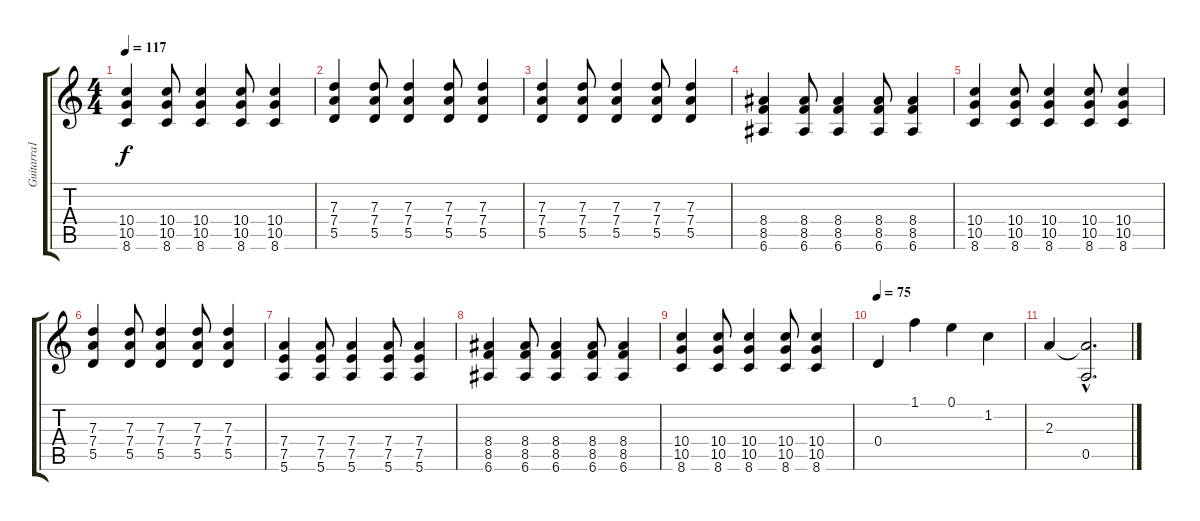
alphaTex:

\track ("Guitarra1" "Guitarra1") {instrument acousticguitarnylon}
\staff {score tabs}
\tuning (E4 B3 G3 D3 A2 E2) {hide}
\ts (4 4)
\tempo 117
\clef g2
\ks c
(10.4 10.5 8.6).4{dy f} (10.4 10.5 8.6).8 (10.4 10.5 8.6).4 (10.4 10.5 8.6).8 (10.4 10.5 8.6).4 |
(7.3 7.4 5.5).4 (7.3 7.4 5.5).8 (7.3 7.4 5.5).4 (7.3 7.4 5.5).8 (7.3 7.4 5.5).4 |
(7.3 7.4 5.5).4 (7.3 7.4 5.5).8 (7.3 7.4 5.5).4 (7.3 7.4 5.5).8 (7.3 7.4 5.5).4 |
(8.4 8.5 6.6).4 (8.4 8.5 6.6).8 (8.4 8.5 6.6).4 (8.4 8.5 6.6).8 (8.4 8.5 6.6).4 |
(10.4 10.5 8.6).4 (10.4 10.5 8.6).8 (10.4 10.5 8.6).4 (10.4 10.5 8.6).8 (10.4 10.5 8.6).4 |
(7.3 7.4 5.5).4 (7.3 7.4 5.5).8 (7.3 7.4 5.5).4 (7.3 7.4 5.5).8 (7.3 7.4 5.5).4 |
(7.4 7.5 5.6).4 (7.4 7.5 5.6).8 (7.4 7.5 5.6).4 (7.4 7.5 5.6).8 (7.4 7.5 5.6).4 |
(8.4 8.5 6.6).4 (8.4 8.5 6.6).8 (8.4 8.5 6.6).4 (8.4 8.5 6.6).8 (8.4 8.5 6.6).4 |
(10.4 10.5 8.6).4 (10.4 10.5 8.6).8 (10.4 10.5 8.6).4 (10.4 10.5 8.6).8 (10.4 10.5 8.6).4 |
\tempo 75
0.4.4{volume 13 instrument acousticguitarsteel} 1.1.4 0.1.4 1.2.4 |
2.3.4 (2.3{hac t} 0.5{hac}).2{d}
